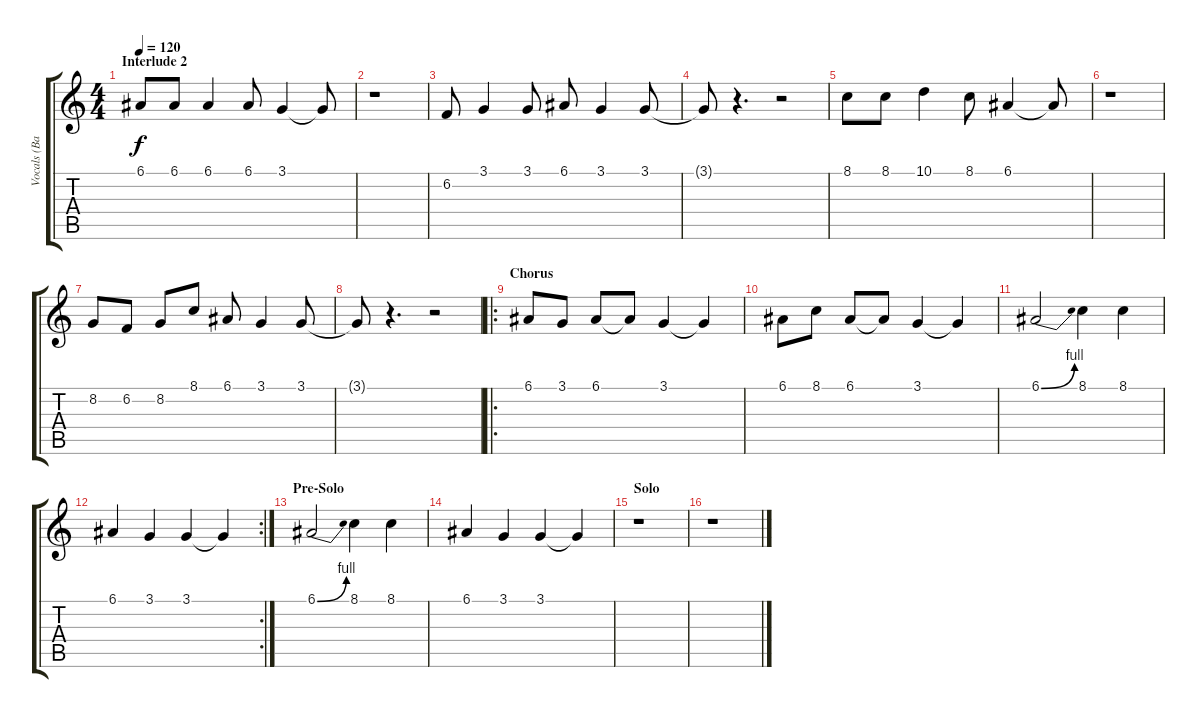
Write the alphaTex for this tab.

\track ("Vocals (Back-Up)" "Vocals (Ba") {instrument choiraahs}
\staff {score tabs}
\tuning (E4 B3 G3 D3 A2 E2) {hide}
\ts (4 4)
\section ("" "Interlude 2")
\tempo 120
\clef g2
\ks c
6.1.8{dy f} 6.1.8 6.1.4 6.1.8 3.1.4 3.1{t}.8 |
r.1 |
6.2.8 3.1.4 3.1.8 6.1.8 3.1.4 3.1.8 |
3.1{t}.8 r.4{d} r.2 |
8.1.8 8.1.8 10.1.4 8.1.8 6.1.4 6.1{t}.8 |
r.1 |
8.2.8 6.2.8 8.2.8 8.1.8 6.1.8 3.1.4 3.1.8 |
3.1{t}.8 r.4{d} r.2 |
\ro
\section ("" "Chorus")
6.1.8 3.1.8 6.1.8 6.1{t}.8 3.1.4 3.1{t}.4 |
6.1.8 8.1.8 6.1.8 6.1{t}.8 3.1.4 3.1{t}.4 |
6.1{be (bend 0 0 60 4)}.2 8.1.4 8.1.4 |
\rc 2
6.1.4 3.1.4 3.1.4 3.1{t}.4 |
\section ("" "Pre-Solo")
6.1{be (bend 0 0 60 4)}.2 8.1.4 8.1.4 |
6.1.4 3.1.4 3.1.4 3.1{t}.4 |
\section ("" "Solo")
r.1 |
r.1
